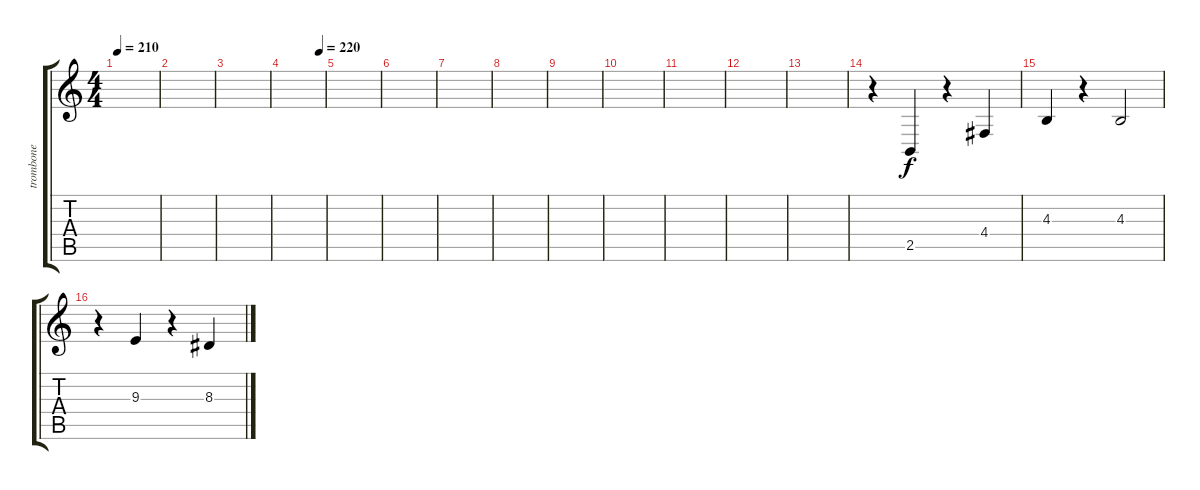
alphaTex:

\track ("trombone" "trombone") {instrument trombone}
\staff {score tabs}
\tuning (E4 B3 G3 D3 A2 E2) {hide}
\ts (4 4)
\tempo 210
\clef g2
\ks c
|
|
|
\tempo (220 0.875)
|
|
|
|
|
|
|
|
|
|
r.4 2.5.4 r.4 4.4.4 |
4.3.4 r.4 4.3.2 |
r.4 9.3.4 r.4 8.3.4
